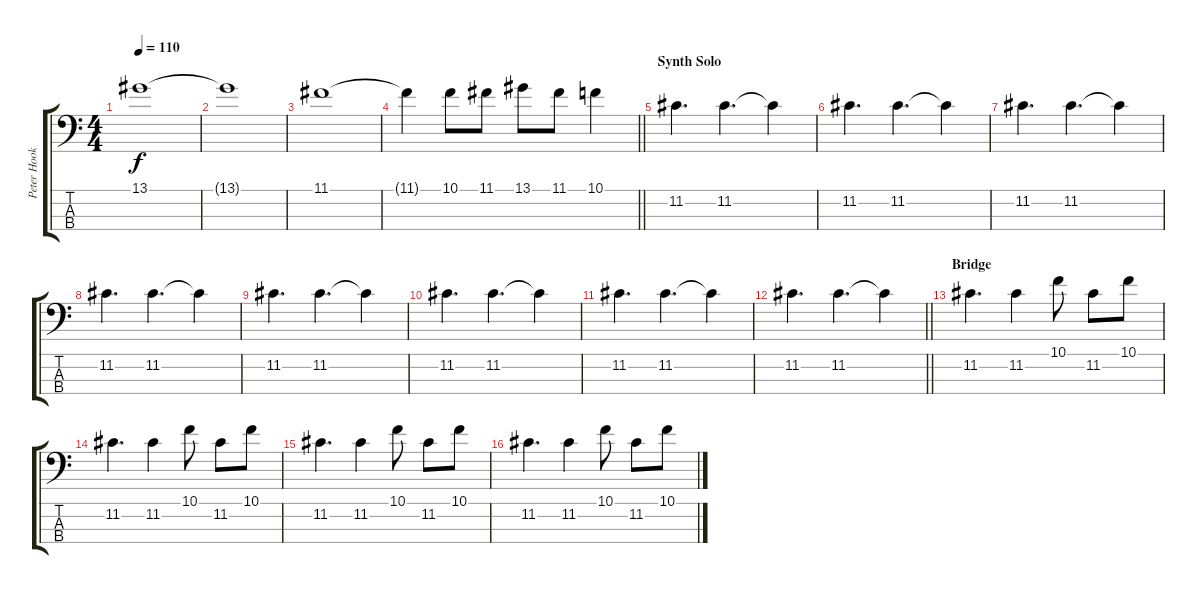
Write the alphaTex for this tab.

\track ("Peter Hook Bass" "Peter Hook") {instrument electricbasspick}
\staff {score tabs}
\tuning (G2 D2 A1 E1) {hide}
\ts (4 4)
\tempo 110
\clef f4
\ks c
13.1.1{dy f} |
13.1{t}.1 |
11.1.1 |
\barLineRight lightlight
11.1{t}.4 10.1.8 11.1.8 13.1.8 11.1.8 10.1.4 |
\section ("" "Synth Solo")
11.2.4{d} 11.2.4{d} 11.2{t}.4 |
11.2.4{d} 11.2.4{d} 11.2{t}.4 |
11.2.4{d} 11.2.4{d} 11.2{t}.4 |
11.2.4{d} 11.2.4{d} 11.2{t}.4 |
11.2.4{d} 11.2.4{d} 11.2{t}.4 |
11.2.4{d} 11.2.4{d} 11.2{t}.4 |
11.2.4{d} 11.2.4{d} 11.2{t}.4 |
\barLineRight lightlight
11.2.4{d} 11.2.4{d} 11.2{t}.4 |
\section ("" "Bridge")
11.2.4{d} 11.2.4 10.1.8 11.2.8 10.1.8 |
11.2.4{d} 11.2.4 10.1.8 11.2.8 10.1.8 |
11.2.4{d} 11.2.4 10.1.8 11.2.8 10.1.8 |
11.2.4{d} 11.2.4 10.1.8 11.2.8 10.1.8
